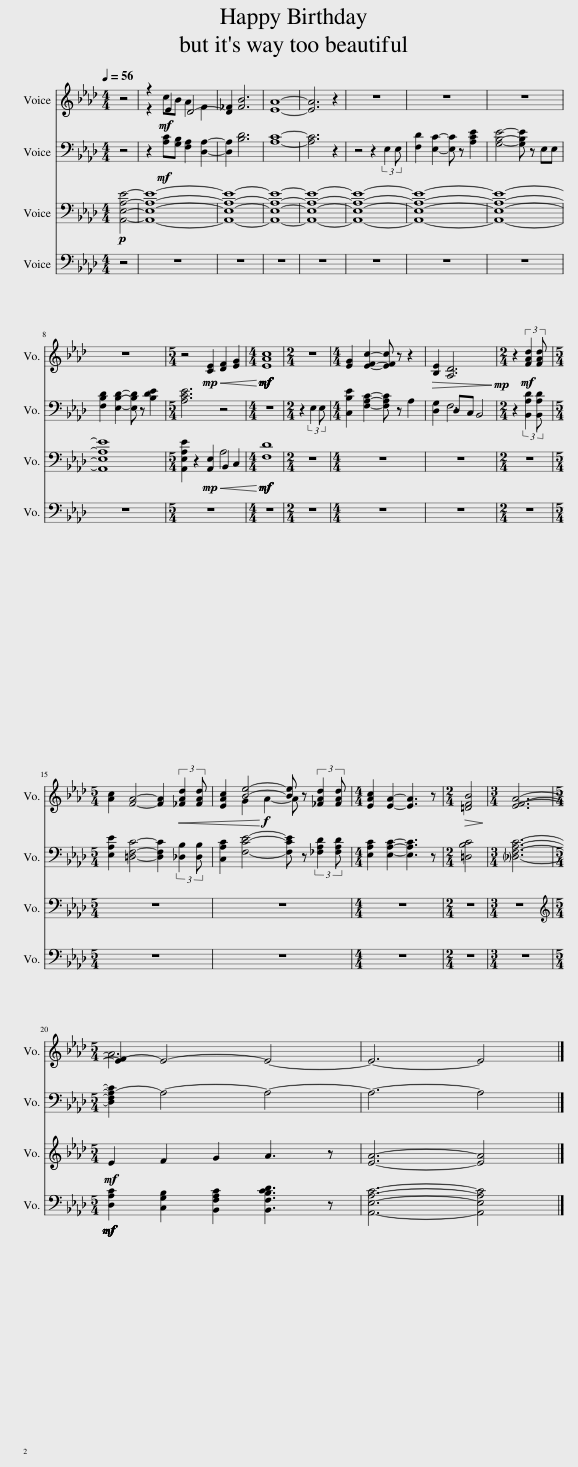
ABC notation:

X:1
%%score ( 1 2 ) ( 3 4 ) ( 5 6 ) 7
L:1/8
Q:1/4=56
M:4/4
I:linebreak $
K:Ab
V:1 treble
V:2 treble
V:3 bass
V:4 bass
V:5 bass
V:6 bass
V:7 bass
V:1
 z4 | z2!mf! E2 D4- | [D_F]2 [FB]6 | [EA]8- | [EA]6 z2 | %5
 z8 | z8 | z8 |$ z8 |[M:5/4] z4!mp!!<(! [CE]2 [DF]2 [EG]2!<)! | %10
[M:4/4]!mf!!mf!!mf! [EAc]8 |[M:2/4] z4 |[M:4/4] [EG]2 [EFc]2- [EFc] z z2 |!>(! [B,E]2 [A,D]6!>)! |[M:2/4]!mp! z2!mf! (3:2:2[FAd]2 [FAd] |$ %15
[M:5/4] [Ac]2 [FA]4- [FA]2!<(! (3:2:2[_FAd]2 [FAd] | [EAc]2 [Be]4-!<)! [Be] z (3:2:2[_FAd]2 [FAd] |[M:4/4] [EAc]2 [EA]2- [EA]3 z |[M:2/4]!>(! [=DFB]4!>)! |[M:3/4] [EFA]6- |$ %20
[M:5/4] [E-F]2 E4- E4- | E6- E4 |] %22
V:2
 x4 | z2 cB A2 F2 | x8 | x8 | x8 | %5
 x8 | x8 | x8 |$ x8 |[M:5/4] x10 | %10
[M:4/4] x8 |[M:2/4] x4 |[M:4/4] x8 | x8 |[M:2/4] x4 |$ %15
[M:5/4] x10 | x2 G2!f! A2- A x3 |[M:4/4] x8 |[M:2/4] x4 |[M:3/4] x6 |$ %20
[M:5/4] A6 x4 | x10 |] %22
V:3
 z4 | z2!mf! [A,C][G,B,] [F,A,]2 [D,A,]2- | [D,A,]2 [B,D]6 | [A,C]8- | [A,C]6 z2 | %5
 z4 z2 (3:2:2E,2 E, | [F,D]2 [E,C]2- [E,C] z [A,CE]2 | [G,B,E]4- [G,B,E] z E,E, |$ [F,B,D]2 [E,B,D]2- [E,B,D] z [B,DE]2 |[M:5/4] [A,CE]6 z4 | %10
[M:4/4] z8 |[M:2/4] z2 (3:2:2E,2 E, |[M:4/4] [C,B,E]2 [F,A,C]2- [F,A,C] z A,2 | [D,G,]2 D,C, B,,4 |[M:2/4] z2 (3:2:2[B,,A,D]2 [B,,A,D] |$ %15
[M:5/4] [E,A,E]2 [=D,F,C]4- [D,F,C]2 (3:2:2[_D,B,]2 [D,B,] | [C,A,C]2 [F,CE]4- [F,CE] z (3:2:2[_F,A,D]2 [F,A,D] |[M:4/4] [E,A,C]2 [E,A,C]2- [E,A,C]3 z |[M:2/4] [=D,B,C]4 |[M:3/4] [!courtesy!_D,F,A,C]6- |$ %20
[M:5/4] [D,F,A,-C]2 A,4- A,4- | A,6- A,4 |] %22
V:4
 x4 | x8 | x8 | x8 | x8 | %5
 x8 | x8 | x8 |$ x8 |[M:5/4] x10 | %10
[M:4/4] x8 |[M:2/4] x4 |[M:4/4] x8 | x2 F,6 |[M:2/4] x4 |$ %15
[M:5/4] x10 | x10 |[M:4/4] x8 |[M:2/4] x4 |[M:3/4] x6 |$ %20
[M:5/4] x10 | x10 |] %22
V:5
!p! [A,,E,A,E]4- | [A,,E,A,E]8- | [A,,E,A,E]8- | [A,,E,A,E]8- | [A,,E,A,E]8- | %5
 [A,,E,A,E]8- | [A,,E,A,E]8- | [A,,E,A,E]8- |$ [A,,E,A,E]8 |[M:5/4] [A,,E,A,E]2 z2!mp!!<(! [A,,E,]2 B,,2 C,2!<)! | %10
[M:4/4]!mf!!mf! [F,D]8 |[M:2/4] z4 |[M:4/4] z8 | z8 |[M:2/4] z4 |$ %15
[M:5/4] z10 | z10 |[M:4/4] z8 |[M:2/4] z4 |[M:3/4] z6 |$ %20
[M:5/4][K:treble]!mf! E2 F2 G2 A3 z | [EA]6- [EA]4 |] %22
V:6
 x4 | x8 | x8 | x8 | x8 | %5
 x8 | x8 | x8 |$ x8 |[M:5/4] x6 A,4 | %10
[M:4/4] x8 |[M:2/4] x4 |[M:4/4] x8 | x8 |[M:2/4] x4 |$ %15
[M:5/4] x10 | x10 |[M:4/4] x8 |[M:2/4] x4 |[M:3/4] x6 |$ %20
[M:5/4][K:treble] x10 | x10 |] %22
V:7
 z4 | z8 | z8 | z8 | z8 | %5
 z8 | z8 | z8 |$ z8 |[M:5/4] z10 | %10
[M:4/4] z8 |[M:2/4] z4 |[M:4/4] z8 | z8 |[M:2/4] z4 |$ %15
[M:5/4] z10 | z10 |[M:4/4] z8 |[M:2/4] z4 |[M:3/4] z6 |$ %20
[M:5/4]!mf!!mf!!mf! [D,A,C]2 [C,G,B,]2 [B,,F,A,C]2 [B,,F,B,CD]3 z | [A,,E,A,C]6- [A,,E,A,C]4 |] %22
